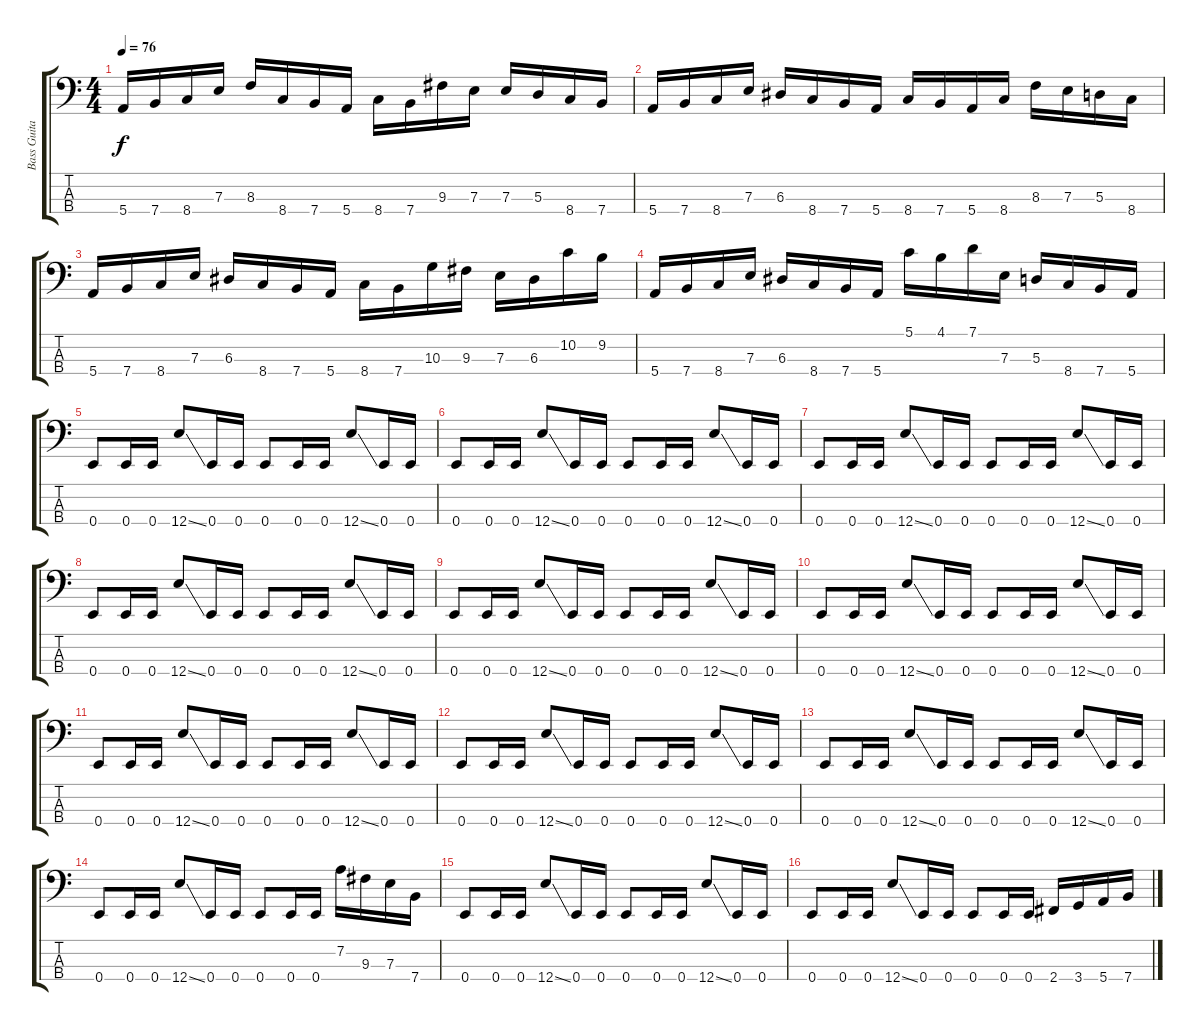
\track ("Bass Guitar" "Bass Guita") {instrument electricbassfinger}
\staff {score tabs}
\tuning (G2 D2 A1 E1) {hide}
\ts (4 4)
\tempo 76
\clef f4
\ks c
5.4.16{dy f} 7.4.16 8.4.16 7.3.16 8.3.16 8.4.16 7.4.16 5.4.16 8.4.16 7.4.16 9.3.16 7.3.16 7.3.16 5.3.16 8.4.16 7.4.16 |
5.4.16 7.4.16 8.4.16 7.3.16 6.3.16 8.4.16 7.4.16 5.4.16 8.4.16 7.4.16 5.4.16 8.4.16 8.3.16 7.3.16 5.3.16 8.4.16 |
5.4.16 7.4.16 8.4.16 7.3.16 6.3.16 8.4.16 7.4.16 5.4.16 8.4.16 7.4.16 10.3.16 9.3.16 7.3.16 6.3.16 10.2.16 9.2.16 |
5.4.16 7.4.16 8.4.16 7.3.16 6.3.16 8.4.16 7.4.16 5.4.16 5.1.16 4.1.16 7.1.16 7.3.16 5.3.16 8.4.16 7.4.16 5.4.16 |
0.4.8 0.4.16 0.4.16 12.4{ss}.8 0.4.16 0.4.16 0.4.8 0.4.16 0.4.16 12.4{ss}.8 0.4.16 0.4.16 |
0.4.8 0.4.16 0.4.16 12.4{ss}.8 0.4.16 0.4.16 0.4.8 0.4.16 0.4.16 12.4{ss}.8 0.4.16 0.4.16 |
0.4.8 0.4.16 0.4.16 12.4{ss}.8 0.4.16 0.4.16 0.4.8 0.4.16 0.4.16 12.4{ss}.8 0.4.16 0.4.16 |
0.4.8 0.4.16 0.4.16 12.4{ss}.8 0.4.16 0.4.16 0.4.8 0.4.16 0.4.16 12.4{ss}.8 0.4.16 0.4.16 |
0.4.8 0.4.16 0.4.16 12.4{ss}.8 0.4.16 0.4.16 0.4.8 0.4.16 0.4.16 12.4{ss}.8 0.4.16 0.4.16 |
0.4.8 0.4.16 0.4.16 12.4{ss}.8 0.4.16 0.4.16 0.4.8 0.4.16 0.4.16 12.4{ss}.8 0.4.16 0.4.16 |
0.4.8 0.4.16 0.4.16 12.4{ss}.8 0.4.16 0.4.16 0.4.8 0.4.16 0.4.16 12.4{ss}.8 0.4.16 0.4.16 |
0.4.8 0.4.16 0.4.16 12.4{ss}.8 0.4.16 0.4.16 0.4.8 0.4.16 0.4.16 12.4{ss}.8 0.4.16 0.4.16 |
0.4.8 0.4.16 0.4.16 12.4{ss}.8 0.4.16 0.4.16 0.4.8 0.4.16 0.4.16 12.4{ss}.8 0.4.16 0.4.16 |
0.4.8 0.4.16 0.4.16 12.4{ss}.8 0.4.16 0.4.16 0.4.8 0.4.16 0.4.16 7.2.16 9.3.16 7.3.16 7.4.16 |
0.4.8 0.4.16 0.4.16 12.4{ss}.8 0.4.16 0.4.16 0.4.8 0.4.16 0.4.16 12.4{ss}.8 0.4.16 0.4.16 |
0.4.8 0.4.16 0.4.16 12.4{ss}.8 0.4.16 0.4.16 0.4.8 0.4.16 0.4.16 2.4.16 3.4.16 5.4.16 7.4.16
